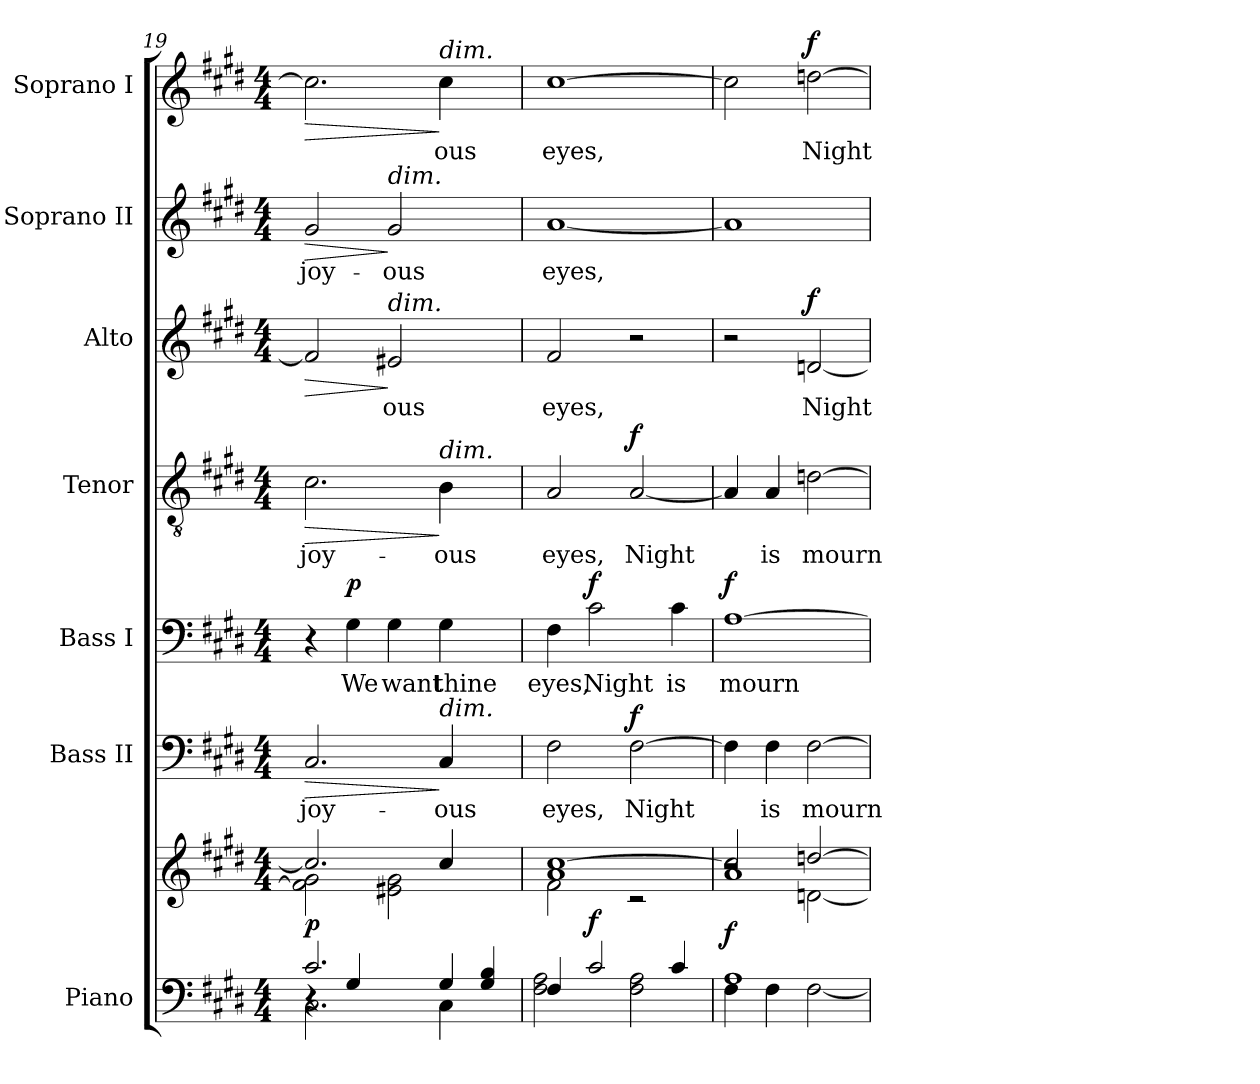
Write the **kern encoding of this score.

**kern	**kern	**dynam	**kern	**text	**dynam	**kern	**text	**dynam	**kern	**text	**dynam	**kern	**text	**dynam	**kern	**text	**dynam	**kern	**text	**dynam
*part7	*part7	*part7	*part6	*part6	*part6	*part5	*part5	*part5	*part4	*part4	*part4	*part3	*part3	*part3	*part2	*part2	*part2	*part1	*part1	*part1
*staff8	*staff7	*staff7/8	*staff6	*staff6	*staff6	*staff5	*staff5	*staff5	*staff4	*staff4	*staff4	*staff3	*staff3	*staff3	*staff2	*staff2	*staff2	*staff1	*staff1	*staff1
*I"Piano	*	*	*I"Bass II	*	*	*I"Bass I	*	*	*I"Tenor	*	*	*I"Alto	*	*	*I"Soprano II	*	*	*I"Soprano I	*	*
*I'Pno.	*	*	*I'B II.	*	*	*I'B I.	*	*	*I'T.	*	*	*I'A.	*	*	*I'S II.	*	*	*I'S I.	*	*
*clefF4	*clefG2	*	*clefF4	*	*	*clefF4	*	*	*clefGv2	*	*	*clefG2	*	*	*clefG2	*	*	*clefG2	*	*
*	*	*	*	*	*	*	*	*	*ITrd7c12	*	*	*	*	*	*	*	*	*	*	*
*k[f#c#g#d#]	*k[f#c#g#d#]	*	*k[f#c#g#d#]	*	*	*k[f#c#g#d#]	*	*	*k[f#c#g#d#]	*	*	*k[f#c#g#d#]	*	*	*k[f#c#g#d#]	*	*	*k[f#c#g#d#]	*	*
*E:	*E:	*	*E:	*	*	*E:	*	*	*E:	*	*	*E:	*	*	*E:	*	*	*E:	*	*
*M4/4	*M4/4	*	*M4/4	*	*	*M4/4	*	*	*M4/4	*	*	*M4/4	*	*	*M4/4	*	*	*M4/4	*	*
=19	=19	=19	=19	=19	=19	=19	=19	=19	=19	=19	=19	=19	=19	=19	=19	=19	=19	=19	=19	=19
*^	*^	*	*	*	*	*	*	*	*	*	*	*	*	*	*	*	*	*	*	*
*	*^	*	*	*	*	*	*	*	*	*	*	*	*	*	*	*	*	*	*	*	*	*
!	!	!	!	!	!	!	!LO:LY:b:color=#000000	!LO:HP:b	!	!	!	!	!	!	!	!	!	!	!	!	!	!	!
!	!	!	!	!	!	!	!	!	!	!	!	!	!LO:LY:b:color=#000000	!LO:HP:b	!	!	!LO:HP:b	!	!	!	!	!	!
!	!	!	!	!	!	!	!	!	!	!	!	!	!	!	!	!	!	!	!LO:LY:b:color=#000000	!LO:HP:b	!	!	!LO:HP:b
2.c#i/	2.C#i\	4r	2.cc#i/]	2f#i\] 2g#i	p	2.C#i/	joy-	>	4r	.	.	2.C#i\	joy-	>	2f#i/]	.	>	2g#i/	joy-	>	2.cc#i\]	.	>
!	!	!	!	!	!	!	!	!	!	!LO:LY:b:color=#000000	!	!	!	!	!	!	!	!	!	!	!	!	!
.	.	4G#i/	.	.	.	.	.	.	4G#i\	We	p	.	.	.	.	.	.	.	.	.	.	.	.
!	!	!	!	!	!	!	!	!	!	!LO:LY:b:color=#000000	!	!	!	!	!	!	!	!	!	!	!	!	!
!	!	!	!	!	!	!	!	!	!	!	!	!	!	!	!	!LO:LY:b:color=#000000	!	!	!	!	!	!	!
!	!	!	!	!	!	!	!	!	!	!	!	!	!	!	!	!	!	!LO:TX:a:i:t=dim.	!	!	!	!	!
!	!	!	!	!	!	!	!	!	!	!	!	!	!	!	!LO:TX:a:i:t=dim.	!	!	!	!	!	!	!	!
!	!	!	!	!	!	!	!	!	!	!	!	!	!	!	!	!	!	!	!LO:LY:b:color=#000000	!	!	!	!
.	.	4ryy	.	2e#Xi\ 2g#i	.	.	.	.	4G#i\	want	.	.	.	.	2e#Xi/	-ous	]	2g#i/	-ous	]	.	.	.
!	!	!	!	!	!	!	!LO:LY:b:color=#000000	!	!	!	!	!	!	!	!	!	!	!	!	!	!	!	!
!	!	!	!	!	!	!	!	!	!	!LO:LY:b:color=#000000	!	!	!	!	!	!	!	!	!	!	!	!	!
!	!	!	!	!	!	!	!	!	!	!	!	!	!LO:LY:b:color=#000000	!	!	!	!	!	!	!	!	!	!
!	!	!	!	!	!	!	!	!	!	!	!	!	!	!	!	!	!	!	!	!	!LO:TX:a:i:t=dim.	!	!
!	!	!	!	!	!	!	!	!	!	!	!	!LO:TX:a:i:t=dim.	!	!	!	!	!	!	!	!	!	!	!
!	!	!	!	!	!	!LO:TX:a:i:t=dim.	!	!	!	!	!	!	!	!	!	!	!	!	!	!	!	!	!
!	!	!	!	!	!	!	!	!	!	!	!	!	!	!	!	!	!	!	!	!	!	!LO:LY:b:color=#000000	!
2ryy	4C#i\	4G#i/	4cc#i/	.	.	4C#i/	-ous	]	4G#i\	thine	.	4BBi\	-ous	]	.	.	.	.	.	.	4cc#i\	-ous	]
.	4ryy	4G#i/ 4Bi	4ryy	4ryy	.	4ryy	.	.	4ryy	.	.	4ryy	.	.	4ryy	.	.	4ryy	.	.	4ryy	.	.
*	*v	*v	*	*	*	*	*	*	*	*	*	*	*	*	*	*	*	*	*	*	*	*	*
=20	=20	=20	=20	=20	=20	=20	=20	=20	=20	=20	=20	=20	=20	=20	=20	=20	=20	=20	=20	=20	=20	=20
*	*^	*	*	*	*	*	*	*	*	*	*	*	*	*	*	*	*	*	*	*	*	*
!	!	!	!	!	!	!	!LO:LY:b:color=#000000	!	!	!	!	!	!	!	!	!	!	!	!	!	!	!	!
*	*v	*v	*	*	*	*	*	*	*	*	*	*	*	*	*	*	*	*	*	*	*	*	*
*	*^	*	*	*	*	*	*	*	*	*	*	*	*	*	*	*	*	*	*	*	*	*
!	!	!	!	!	!	!	!	!	!	!LO:LY:b:color=#000000	!	!	!	!	!	!	!	!	!	!	!	!	!
*	*v	*v	*	*	*	*	*	*	*	*	*	*	*	*	*	*	*	*	*	*	*	*	*
*	*^	*	*	*	*	*	*	*	*	*	*	*	*	*	*	*	*	*	*	*	*	*
!	!	!	!	!	!	!	!	!	!	!	!	!	!LO:LY:b:color=#000000	!	!	!	!	!	!	!	!	!	!
*	*v	*v	*	*	*	*	*	*	*	*	*	*	*	*	*	*	*	*	*	*	*	*	*
*	*^	*	*	*	*	*	*	*	*	*	*	*	*	*	*	*	*	*	*	*	*	*
!	!	!	!	!	!	!	!	!	!	!	!	!	!	!	!	!LO:LY:b:color=#000000	!	!	!	!	!	!	!
*	*v	*v	*	*	*	*	*	*	*	*	*	*	*	*	*	*	*	*	*	*	*	*	*
*	*^	*	*	*	*	*	*	*	*	*	*	*	*	*	*	*	*	*	*	*	*	*
!	!	!	!	!	!	!	!	!	!	!	!	!	!	!	!	!	!	!	!LO:LY:b:color=#000000	!	!	!	!
*	*v	*v	*	*	*	*	*	*	*	*	*	*	*	*	*	*	*	*	*	*	*	*	*
*	*^	*	*	*	*	*	*	*	*	*	*	*	*	*	*	*	*	*	*	*	*	*
!	!	!	!	!	!	!	!	!	!	!	!	!	!	!	!	!	!	!	!	!	!	!LO:LY:b:color=#000000	!
*	*v	*v	*	*^	*	*	*	*	*	*	*	*	*	*	*	*	*	*	*	*	*	*	*
4F#i/	2F#i\ 2Ai	1ai [1cc#i	2f#i\	4ryy	.	2F#i\	eyes,	.	4F#i\	eyes,	.	2AAi/	eyes,	.	2f#i/	eyes,	.	[1ai	eyes,	.	[1cc#i	eyes,	.
!	!	!	!	!	!	!	!	!	!	!LO:LY:b:color=#000000	!	!	!	!	!	!	!	!	!	!	!	!	!
2c#i/	.	.	.	2.ryy	f	.	.	.	2c#i\	Night	f	.	.	.	.	.	.	.	.	.	.	.	.
!	!	!	!	!	!	!	!LO:LY:b:color=#000000	!	!	!	!	!	!	!	!	!	!	!	!	!	!	!	!
!	!	!	!	!	!	!	!	!	!	!	!	!	!LO:LY:b:color=#000000	!	!	!	!	!	!	!	!	!	!
.	2F#i\ 2Ai	.	2r	.	.	[2F#i\	Night	f	.	.	.	[2AAi/	Night	f	2r	.	.	.	.	.	.	.	.
!	!	!	!	!	!	!	!	!	!	!LO:LY:b:color=#000000	!	!	!	!	!	!	!	!	!	!	!	!	!
4c#i/	.	.	.	.	.	.	.	.	4c#i\	is	.	.	.	.	.	.	.	.	.	.	.	.	.
!!LO:PB:g=z
=21	=21	=21	=21	=21	=21	=21	=21	=21	=21	=21	=21	=21	=21	=21	=21	=21	=21	=21	=21	=21	=21	=21	=21
*	*^	*	*	*^	*	*	*	*	*	*	*	*	*	*	*	*	*	*	*	*	*	*	*
!	!	!	!	!	!	!	!	!	!	!	!	!LO:LY:b:color=#000000	!	!	!	!	!	!	!	!	!	!	!	!	!
1Ai	2ryy	4F#i\	2cc#i/]	1ai	2r	2r	f	4F#i\]	.	.	[1Ai	mourn-	f	4AAi/]	.	.	2r	.	.	1ai]	.	.	2cc#i\]	.	.
!	!	!	!	!	!	!	!	!	!LO:LY:b:color=#000000	!	!	!	!	!	!	!	!	!	!	!	!	!	!	!	!
!	!	!	!	!	!	!	!	!	!	!	!	!	!	!	!LO:LY:b:color=#000000	!	!	!	!	!	!	!	!	!	!
.	.	4F#i\	.	.	.	.	.	4F#i\	is	.	.	.	.	4AAi/	is	.	.	.	.	.	.	.	.	.	.
!	!	!	!	!	!	!	!	!	!LO:LY:b:color=#000000	!	!	!	!	!	!	!	!	!	!	!	!	!	!	!	!
!	!	!	!	!	!	!	!	!	!	!	!	!	!	!	!LO:LY:b:color=#000000	!	!	!	!	!	!	!	!	!	!
!	!	!	!	!	!	!	!	!	!	!	!	!	!	!	!	!	!	!LO:LY:b:color=#000000	!	!	!	!	!	!	!
!	!	!	!	!	!	!	!	!	!	!	!	!	!	!	!	!	!	!	!	!	!	!	!	!LO:LY:b:color=#000000	!
.	[2F#i\	2ryy	[2ddni/	.	2ryy	[2dni\	.	[2F#i\	mourn-	.	.	.	.	[2Dni\	mourn-	.	[2dni/	Night	f	.	.	.	[2ddni\	Night	f
*v	*v	*v	*	*	*	*	*	*	*	*	*	*	*	*	*	*	*	*	*	*	*	*	*	*	*
*	*v	*v	*v	*v	*	*	*	*	*	*	*	*	*	*	*	*	*	*	*	*	*	*	*
=	=	=	=	=	=	=	=	=	=	=	=	=	=	=	=	=	=	=	=	=
*-	*-	*-	*-	*-	*-	*-	*-	*-	*-	*-	*-	*-	*-	*-	*-	*-	*-	*-	*-	*-
